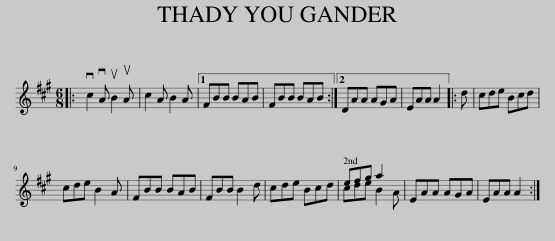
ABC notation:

X:1
%%score ( 1 2 )
L:1/8
M:6/8
I:linebreak $
K:A
V:1 treble
V:2 treble
V:1
|: vc2 vA uB2 uA | c2 A B2 A |1 FBB BAB | FBB BAB :|2 DAA AGA | %5
 EAA A2 |: d | cde Bcd |$ cde B2 A | FBB BAB | %10
 FBB B2 d | cde Bcd | efg a2 x | EAA AGA | EAA A2 :| %15
V:2
|: x6 | x6 |1 x6 | x6 :|2 x6 | %5
 x5 |: x | x6 |$ x6 | x6 | %10
 x6 | x6 | cde B2 A | x6 | x5 :| %15
